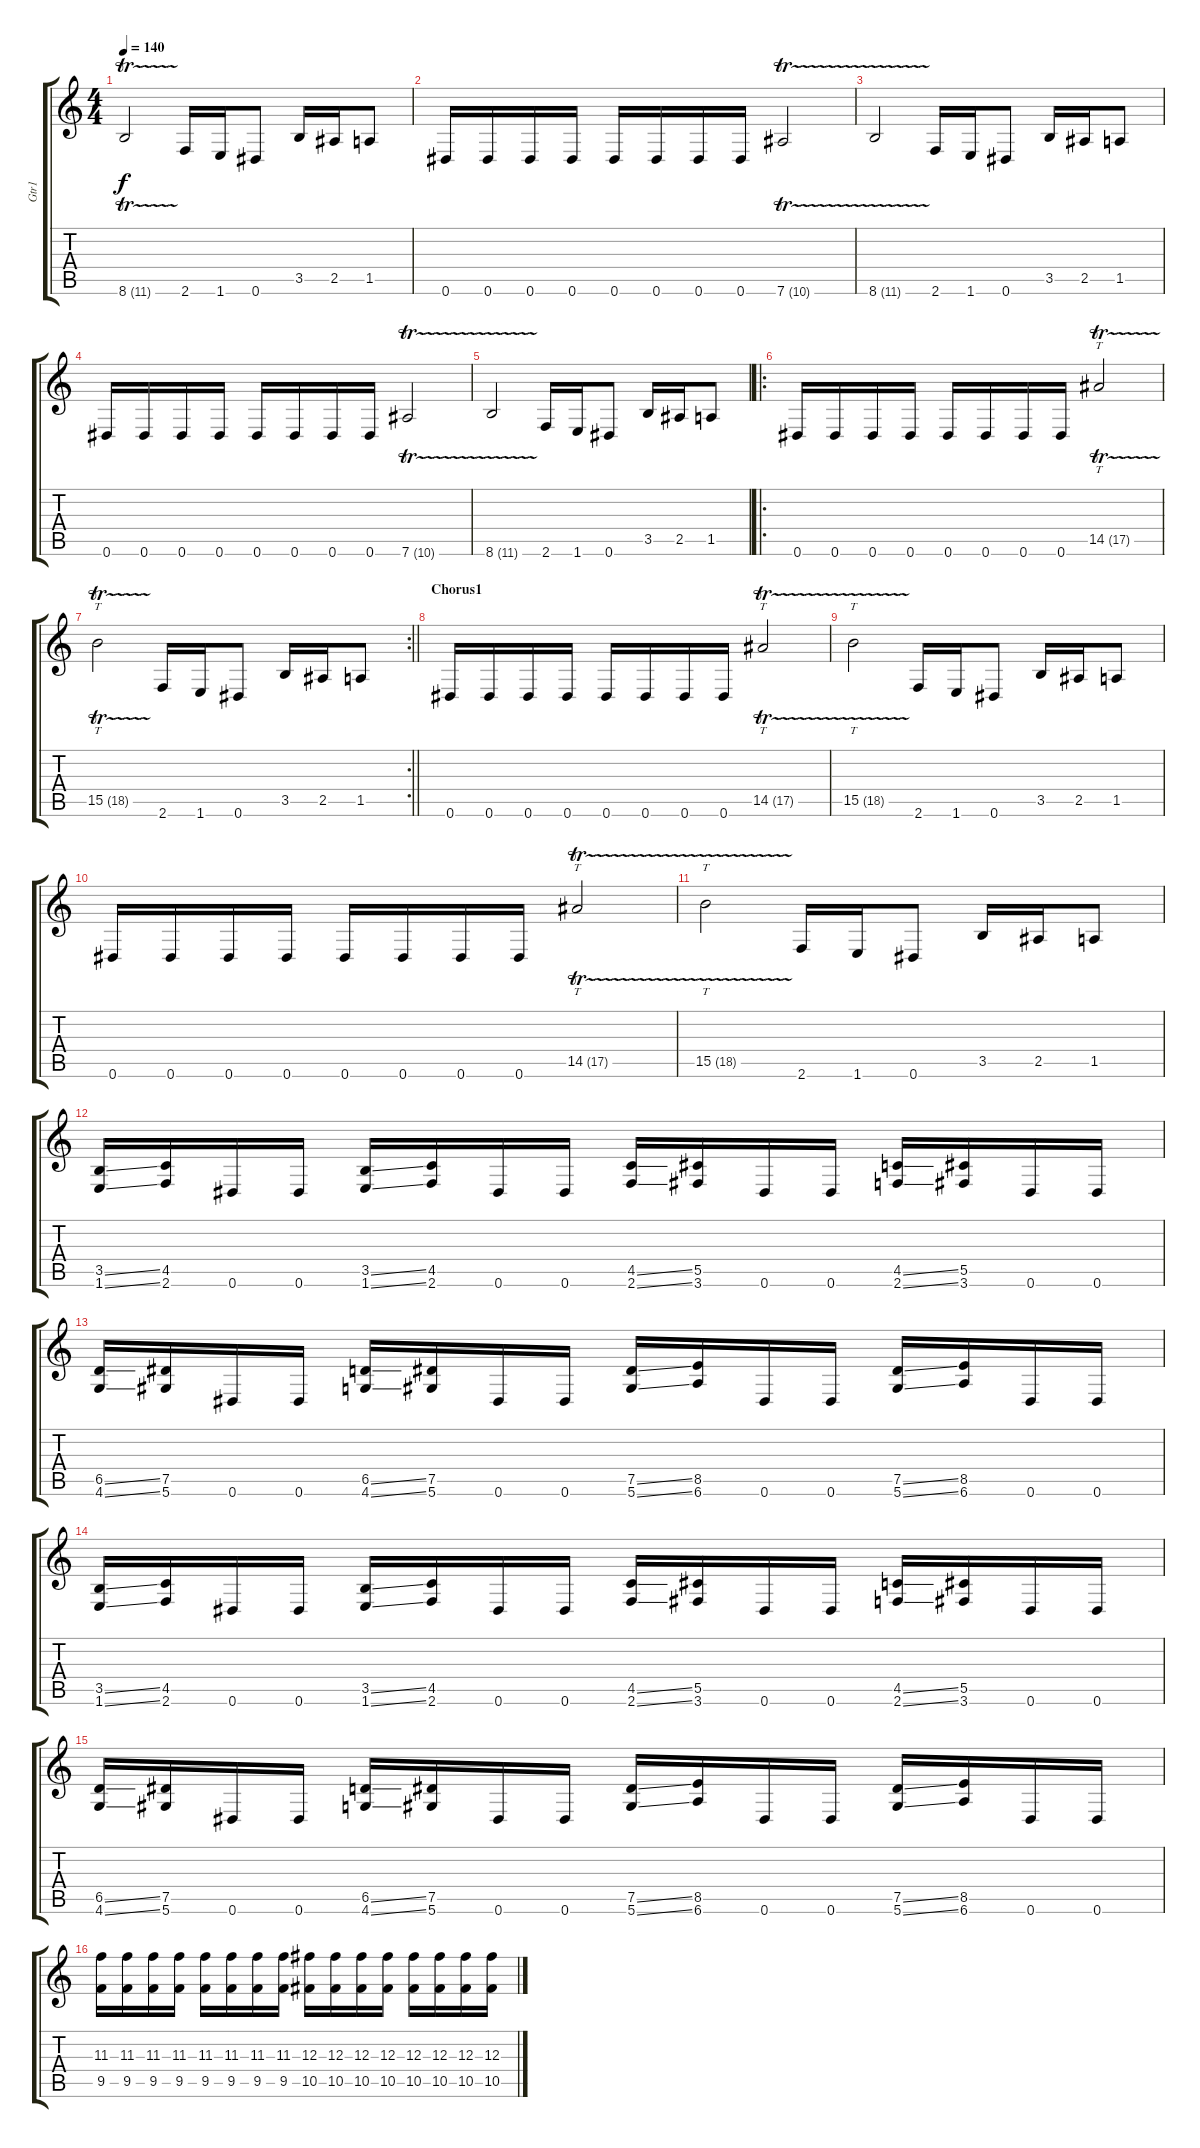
\track ("Gtr1" "Gtr1") {instrument distortionguitar}
\staff {score tabs}
\tuning (Eb4 Bb3 Gb3 Db3 Ab2 Eb2) {hide}
\ts (4 4)
\tempo 140
\clef g2
\ks c
8.6{tr (11 32)}.2{dy f} 2.6.16 1.6.16 0.6.8 3.5.16 2.5.16 1.5.8 |
0.6.16 0.6.16 0.6.16 0.6.16 0.6.16 0.6.16 0.6.16 0.6.16 7.6{tr (10 32)}.2 |
8.6{tr (11 32)}.2 2.6.16 1.6.16 0.6.8 3.5.16 2.5.16 1.5.8 |
0.6.16 0.6.16 0.6.16 0.6.16 0.6.16 0.6.16 0.6.16 0.6.16 7.6{tr (10 32)}.2 |
8.6{tr (11 32)}.2 2.6.16 1.6.16 0.6.8 3.5.16 2.5.16 1.5.8 |
\ro
0.6.16 0.6.16 0.6.16 0.6.16 0.6.16 0.6.16 0.6.16 0.6.16 14.5{tr (17 32)}.2{tt} |
\rc 2
\barLineRight lightlight
15.5{tr (18 32)}.2{tt} 2.6.16 1.6.16 0.6.8 3.5.16 2.5.16 1.5.8 |
\section ("" "Chorus1")
0.6.16 0.6.16 0.6.16 0.6.16 0.6.16 0.6.16 0.6.16 0.6.16 14.5{tr (17 32)}.2{tt} |
15.5{tr (18 32)}.2{tt} 2.6.16 1.6.16 0.6.8 3.5.16 2.5.16 1.5.8 |
0.6.16 0.6.16 0.6.16 0.6.16 0.6.16 0.6.16 0.6.16 0.6.16 14.5{tr (17 32)}.2{tt} |
15.5{tr (18 32)}.2{tt} 2.6.16 1.6.16 0.6.8 3.5.16 2.5.16 1.5.8 |
(3.5{ss} 1.6{ss}).16 (4.5 2.6).16 0.6.16 0.6.16 (3.5{ss} 1.6{ss}).16 (4.5 2.6).16 0.6.16 0.6.16 (4.5{ss} 2.6{ss}).16 (5.5 3.6).16 0.6.16 0.6.16 (4.5{ss} 2.6{ss}).16 (5.5 3.6).16 0.6.16 0.6.16 |
(6.5{ss} 4.6{ss}).16 (7.5 5.6).16 0.6.16 0.6.16 (6.5{ss} 4.6{ss}).16 (7.5 5.6).16 0.6.16 0.6.16 (7.5{ss} 5.6{ss}).16 (8.5 6.6).16 0.6.16 0.6.16 (7.5{ss} 5.6{ss}).16 (8.5 6.6).16 0.6.16 0.6.16 |
(3.5{ss} 1.6{ss}).16 (4.5 2.6).16 0.6.16 0.6.16 (3.5{ss} 1.6{ss}).16 (4.5 2.6).16 0.6.16 0.6.16 (4.5{ss} 2.6{ss}).16 (5.5 3.6).16 0.6.16 0.6.16 (4.5{ss} 2.6{ss}).16 (5.5 3.6).16 0.6.16 0.6.16 |
(6.5{ss} 4.6{ss}).16 (7.5 5.6).16 0.6.16 0.6.16 (6.5{ss} 4.6{ss}).16 (7.5 5.6).16 0.6.16 0.6.16 (7.5{ss} 5.6{ss}).16 (8.5 6.6).16 0.6.16 0.6.16 (7.5{ss} 5.6{ss}).16 (8.5 6.6).16 0.6.16 0.6.16 |
(11.3 9.5).16{volume 7} (11.3 9.5).16 (11.3 9.5).16 (11.3 9.5).16 (11.3 9.5).16 (11.3 9.5).16 (11.3 9.5).16 (11.3 9.5).16 (12.3 10.5).16 (12.3 10.5).16 (12.3 10.5).16 (12.3 10.5).16 (12.3 10.5).16 (12.3 10.5).16 (12.3 10.5).16 (12.3 10.5).16
